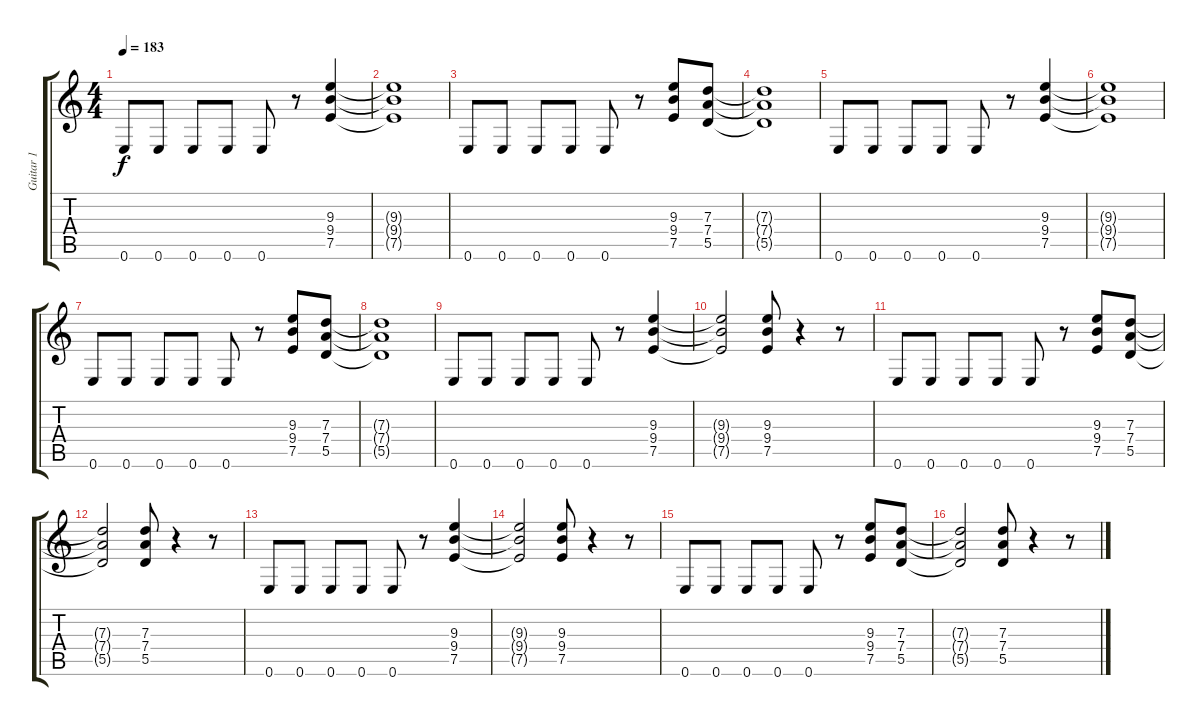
\track ("Guitar 1" "Guitar 1") {instrument distortionguitar}
\staff {score tabs}
\tuning (E4 B3 G3 D3 A2 E2) {hide}
\ts (4 4)
\tempo 183
\clef g2
\ks c
0.6.8{dy f instrument distortionguitar} 0.6.8 0.6.8 0.6.8 0.6.8 r.8 (9.3 9.4 7.5).4 |
(9.3{t} 9.4{t} 7.5{t}).1 |
0.6.8 0.6.8 0.6.8 0.6.8 0.6.8 r.8 (9.3 9.4 7.5).8 (7.3 7.4 5.5).8 |
(7.3{t} 7.4{t} 5.5{t}).1 |
0.6.8 0.6.8 0.6.8 0.6.8 0.6.8 r.8 (9.3 9.4 7.5).4 |
(9.3{t} 9.4{t} 7.5{t}).1 |
0.6.8 0.6.8 0.6.8 0.6.8 0.6.8 r.8 (9.3 9.4 7.5).8 (7.3 7.4 5.5).8 |
(7.3{t} 7.4{t} 5.5{t}).1 |
0.6.8 0.6.8 0.6.8 0.6.8 0.6.8 r.8 (9.3 9.4 7.5).4 |
(9.3{t} 9.4{t} 7.5{t}).2 (9.3 9.4 7.5).8 r.4 r.8 |
0.6.8 0.6.8 0.6.8 0.6.8 0.6.8 r.8 (9.3 9.4 7.5).8 (7.3 7.4 5.5).8 |
(7.3{t} 7.4{t} 5.5{t}).2 (7.3 7.4 5.5).8 r.4 r.8 |
0.6.8 0.6.8 0.6.8 0.6.8 0.6.8 r.8 (9.3 9.4 7.5).4 |
(9.3{t} 9.4{t} 7.5{t}).2 (9.3 9.4 7.5).8 r.4 r.8 |
0.6.8 0.6.8 0.6.8 0.6.8 0.6.8 r.8 (9.3 9.4 7.5).8 (7.3 7.4 5.5).8 |
(7.3{t} 7.4{t} 5.5{t}).2 (7.3 7.4 5.5).8 r.4 r.8
